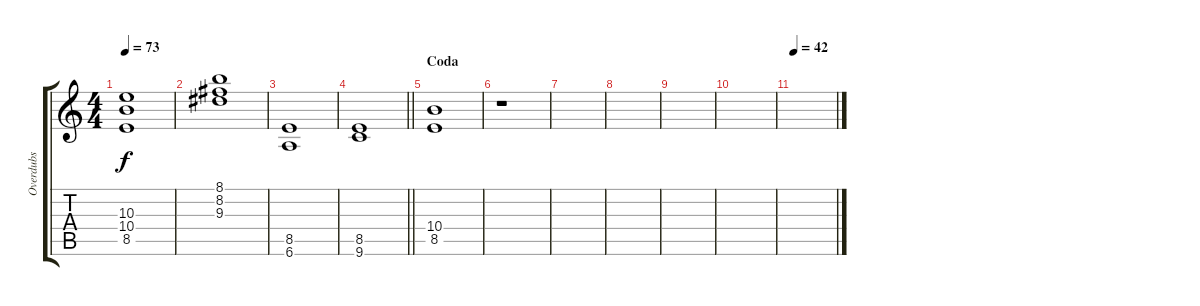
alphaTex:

\track ("Overdubs" "Overdubs") {instrument overdrivenguitar}
\staff {score tabs}
\tuning (Eb4 Bb3 Gb3 Db3 Ab2 Eb2) {hide}
\ts (4 4)
\tempo 73
\clef g2
\ks c
(10.3 10.4 8.5).1{dy f} |
(8.1 8.2 9.3).1 |
(8.5 6.6).1{volume 6} |
\barLineRight lightlight
(8.5 9.6).1 |
\section ("" "Coda")
(10.4 8.5).1 |
r.1{volume 9} |
|
|
|
|
\tempo 42
